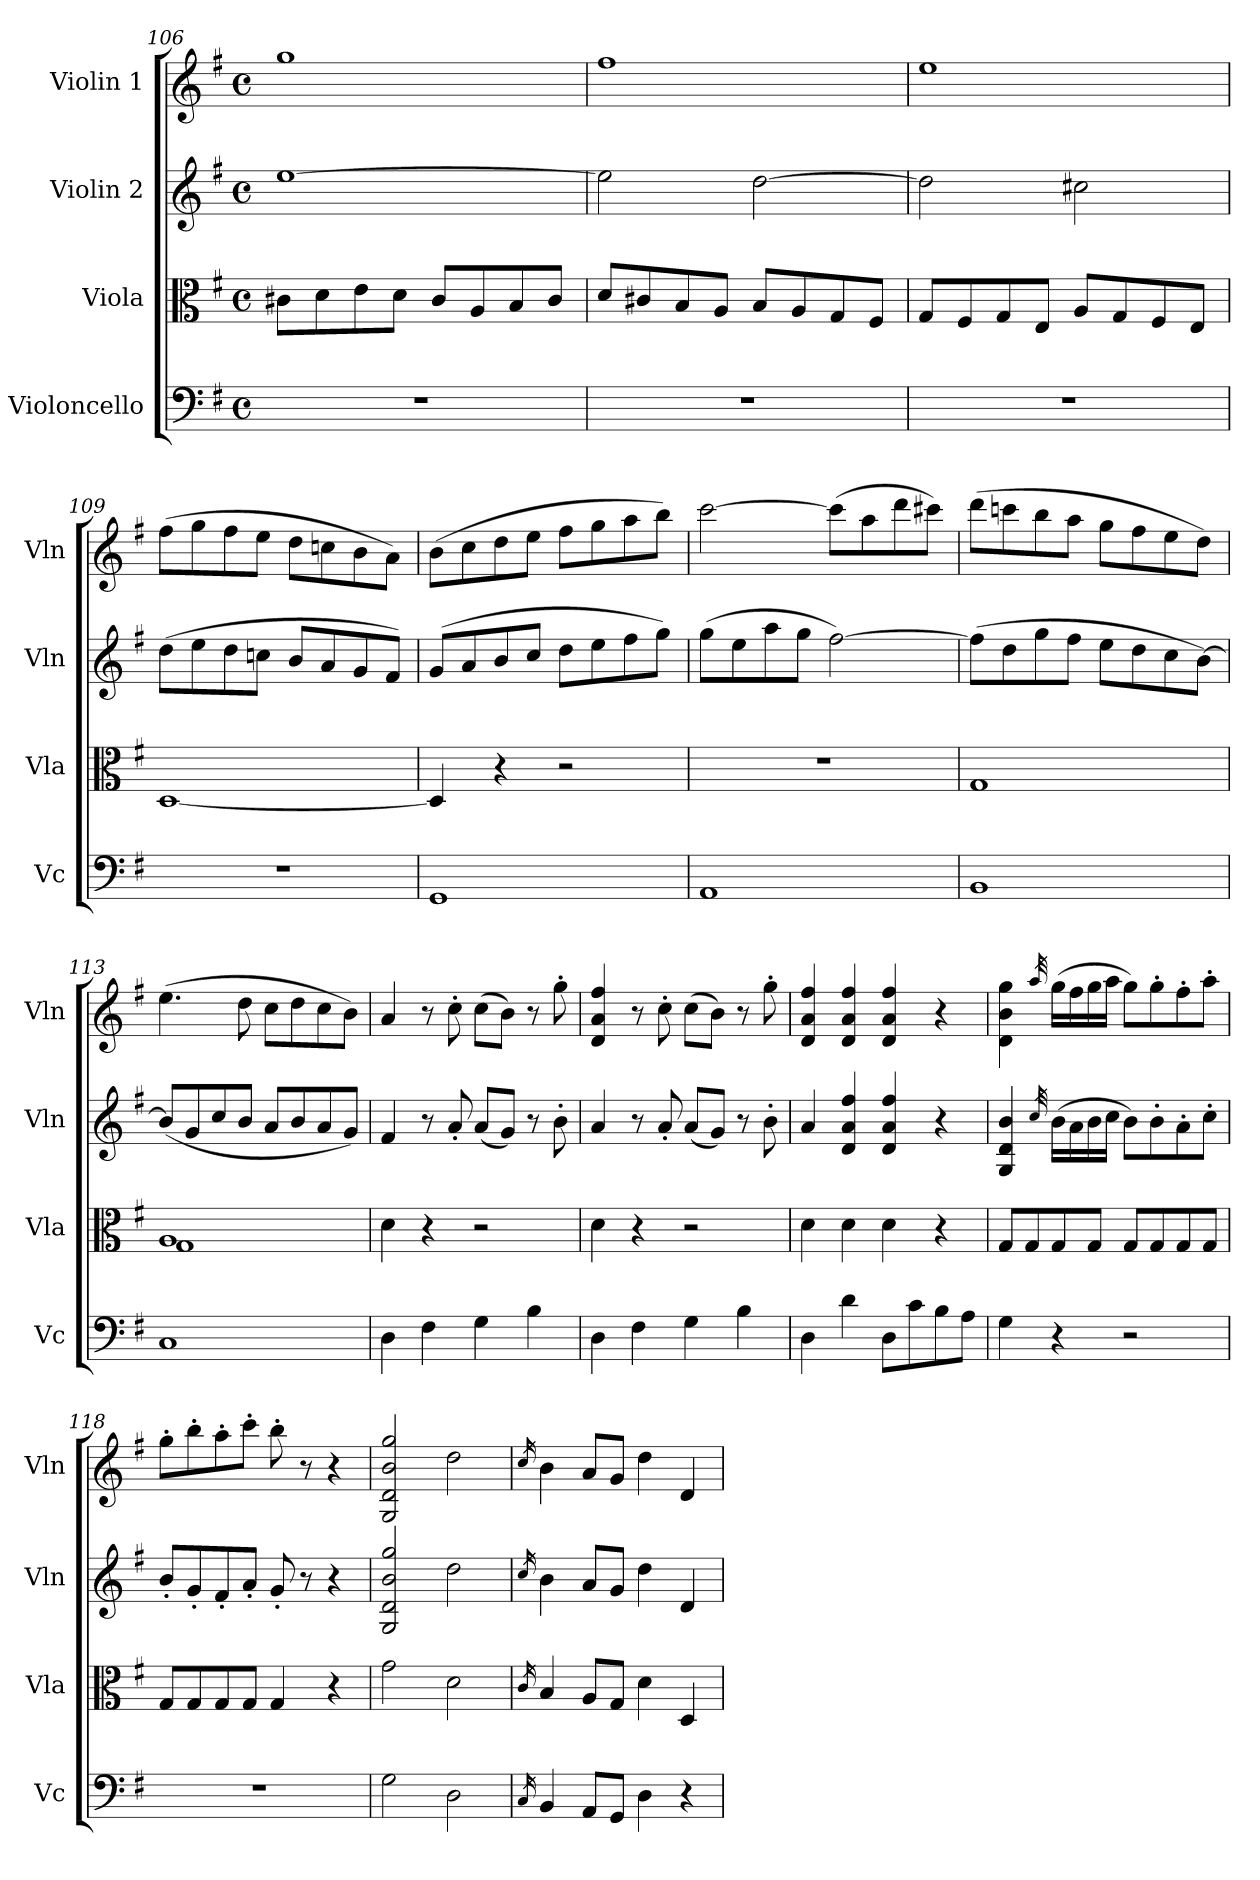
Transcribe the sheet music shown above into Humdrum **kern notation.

**kern	**kern	**kern	**kern
*part4	*part3	*part2	*part1
*staff4	*staff3	*staff2	*staff1
*I"Violoncello	*I"Viola	*I"Violin 2	*I"Violin 1
*I'Vc	*I'Vla	*I'Vln	*I'Vln
*clefF4	*clefC3	*clefG2	*clefG2
*k[f#]	*k[f#]	*k[f#]	*k[f#]
*M4/4	*M4/4	*M4/4	*M4/4
*met(c)	*met(c)	*met(c)	*met(c)
=106	=106	=106	=106
1r	8c#X\L	[1ee	1gg
.	8d\	.	.
.	8e\	.	.
.	8d\J	.	.
.	8c#/L	.	.
.	8A/	.	.
.	8B/	.	.
.	8c#/J	.	.
=107	=107	=107	=107
1r	8d/L	2ee\]	1ff#
.	8c#X/	.	.
.	8B/	.	.
.	8A/J	.	.
.	8B/L	[2dd\	.
.	8A/	.	.
.	8G/	.	.
.	8F#/J	.	.
=108	=108	=108	=108
1r	8G/L	2dd\]	1ee
.	8F#/	.	.
.	8G/	.	.
.	8E/J	.	.
.	8A/L	2cc#X\	.
.	8G/	.	.
.	8F#/	.	.
.	8E/J	.	.
=109	=109	=109	=109
1r	[1D	(>8dd\L	(>8ff#\L
.	.	8ee\	8gg\
.	.	8dd\	8ff#\
.	.	8ccn\J	8ee\J
.	.	8b/L	8dd\L
.	.	8a/	8ccn\
.	.	8g/	8b\
.	.	8f#/J)	8a\J)
=110	=110	=110	=110
1GG	4D/]	(>8g/L	(>8b\L
.	.	8a/	8cc\
.	4r	8b/	8dd\
.	.	8cc/J	8ee\J
.	2r	8dd\L	8ff#\L
.	.	8ee\	8gg\
.	.	8ff#\	8aa\
.	.	8gg\J)	8bb\J)
!!LO:LB:g=z
=111	=111	=111	=111
1AA	1r	(>8gg\L	[2ccc\
.	.	8ee\	.
.	.	8aa\	.
.	.	8gg\J	.
.	.	[2ff#\)	(>8ccc\L]
.	.	.	8aa\
.	.	.	8ddd\
.	.	.	8ccc#X\J)
=112	=112	=112	=112
1BB	1G	(>8ff#\L]	(>8ddd\L
.	.	8dd\	8cccn\
.	.	8gg\	8bb\
.	.	8ff#\J	8aa\J
.	.	8ee\L	8gg\L
.	.	8dd\	8ff#\
.	.	8cc\	8ee\
.	.	[8b\J)	8dd\J)
=113	=113	=113	=113
*	*^	*	*
1C	1A	1G	(<8b/L]	(>4.ee\
.	.	.	8g/	.
.	.	.	8cc/	.
.	.	.	8b/J	8dd\
.	.	.	8a/L	8cc\L
.	.	.	8b/	8dd\
.	.	.	8a/	8cc\
.	.	.	8g/J)	8b\J)
*	*v	*v	*	*
=114	=114	=114	=114
4D\	4d\	4f#/	4a/
4F#\	4r	8r	8r
.	.	8a'/	8cc'\
4G\	2r	(<8a/L	(>8cc\L
.	.	8g/J)	8b\J)
4B\	.	8r	8r
.	.	8b'\	8gg'\
=115	=115	=115	=115
4D\	4d\	4a/	4d/ 4a/ 4ff#/
4F#\	4r	8r	8r
.	.	8a'/	8cc'\
4G\	2r	(<8a/L	(>8cc\L
.	.	8g/J)	8b\J)
4B\	.	8r	8r
.	.	8b'\	8gg'\
=116	=116	=116	=116
4D\	4d\	4a/	4d/ 4a/ 4ff#/
4d\	4d\	4d/ 4a/ 4ff#/	4d/ 4a/ 4ff#/
8D\L	4d\	4d/ 4a/ 4ff#/	4d/ 4a/ 4ff#/
8c\	.	.	.
8B\	4r	4r	4r
8A\J	.	.	.
=117	=117	=117	=117
4G\	8G/L	4G/ 4d/ 4b/	4d\ 4b\ 4gg\
.	8G/	.	.
.	.	32qcc/	32qaa/
4r	8G/	(>16b\LL	(>16gg\LL
.	.	16a\	16ff#\
.	8G/J	16b\	16gg\
.	.	16cc\JJ	16aa\JJ
2r	8G/L	8b\L)	8gg\L)
.	8G/	8b'\	8gg'\
.	8G/	8a'\	8ff#'\
.	8G/J	8cc'\J	8aa'\J
!!LO:LB:g=z
=118	=118	=118	=118
1r	8G/L	8b'/L	8gg'\L
.	8G/	8g'/	8bb'\
.	8G/	8f#'/	8aa'\
.	8G/J	8a'/J	8ccc'\J
.	4G/	8g'/	8bb'\
.	.	8r	8r
.	4r	4r	4r
=119	=119	=119	=119
2G\	2g\	2G/ 2d/ 2b/ 2gg/	2G/ 2d/ 2b/ 2gg/
2D\	2d\	2dd\	2dd\
=120	=120	=120	=120
16qC/	16qc/	16qcc/	16qcc/
4BB/	4B/	4b\	4b\
8AA/L	8A/L	8a/L	8a/L
8GG/J	8G/J	8g/J	8g/J
4D\	4d\	4dd\	4dd\
4r	4D/	4d/	4d/
=	=	=	=
*-	*-	*-	*-
